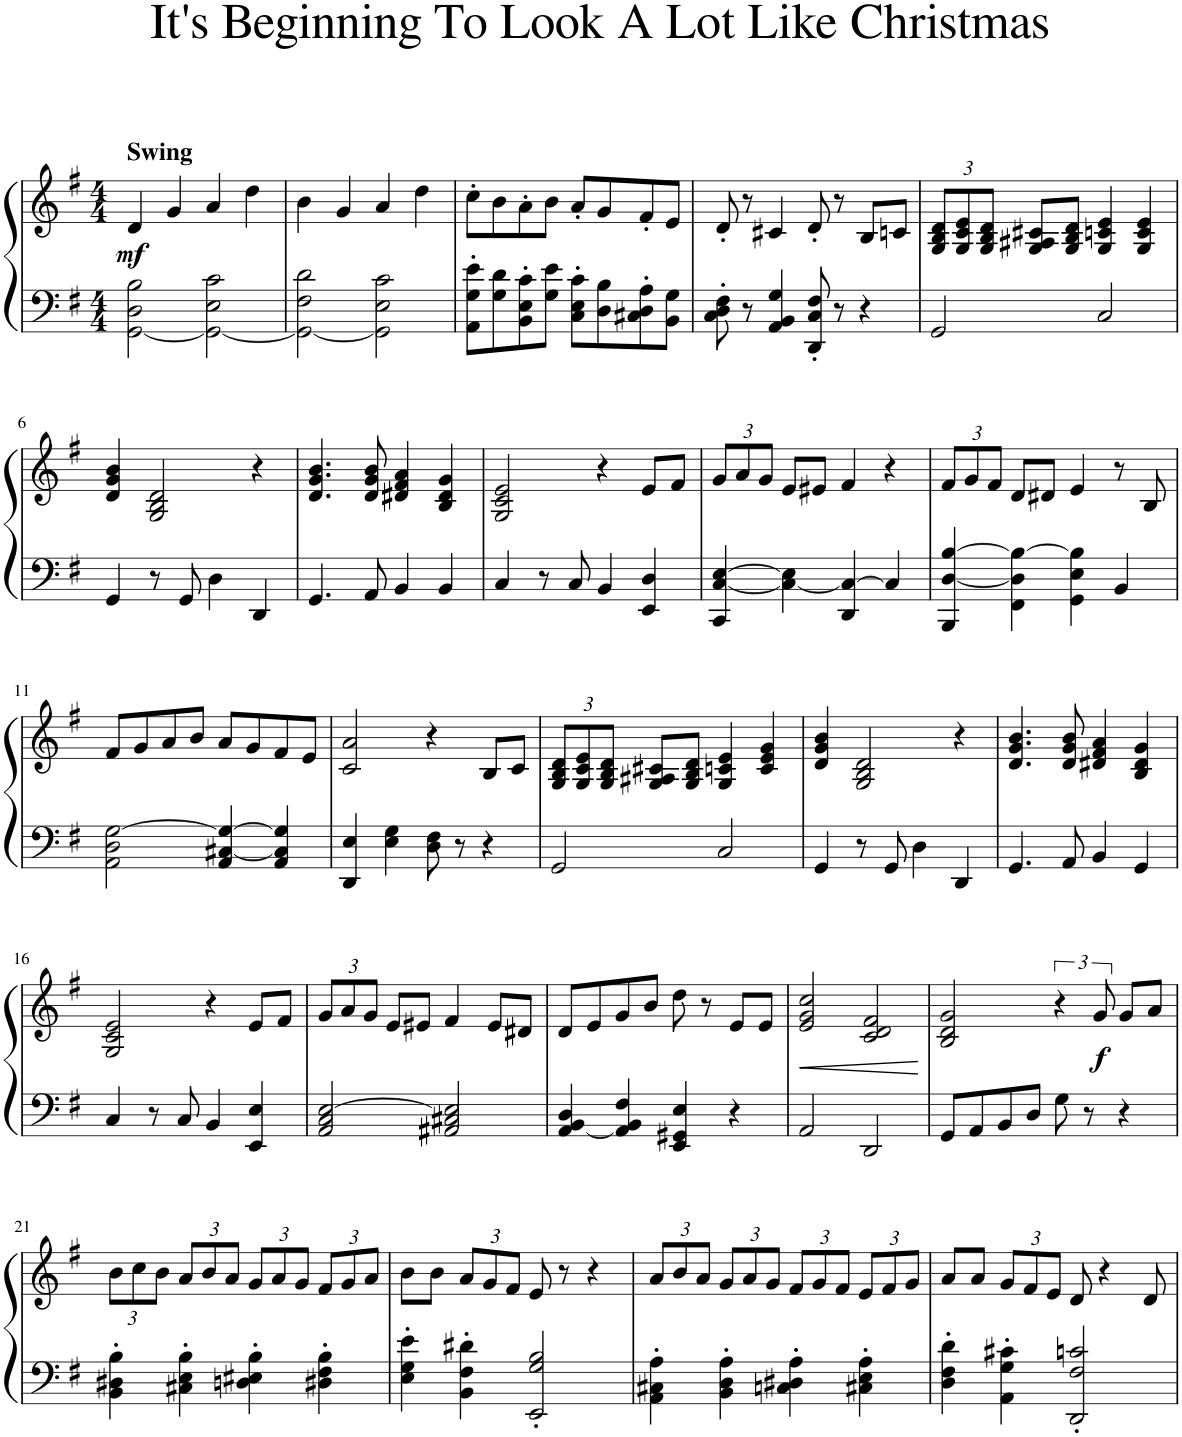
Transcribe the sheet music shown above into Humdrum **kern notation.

**kern	**kern	**dynam
*part1	*part1	*part1
*staff2	*staff1	*staff1/2
*I"Piano	*	*
*I'Pno.	*	*
*clefF4	*clefG2	*
*k[f#]	*k[f#]	*
*M4/4	*M4/4	*
=1	=1	=1
!	!LO:TX:a:B:t=Swing	!
!	!	!LO:DY:b
[2GG\ 2D\ 2B\	4d/	mf
.	4g/	.
2GG\_ 2E\ 2c\	4a/	.
.	4dd\	.
=2	=2	=2
2GG\_ 2F#\ 2d\	4b\	.
.	4g/	.
2GG\] 2E\ 2c\	4a/	.
.	4dd\	.
=3	=3	=3
8AA\' 8G\' 8e\'L	8cc'\L	.
8G\ 8d\	8b\	.
8BB\' 8E\' 8c\'	8a'\	.
8G\ 8e\J	8b\J	.
8C\' 8E\' 8c\'L	8a'/L	.
8D\ 8B\	8g/	.
8C#X\' 8D\' 8A\'	8f#'/	.
8BB\ 8G\J	8e/J	.
=4	=4	=4
8C\' 8D\' 8F#\'	8d'/	.
8r	8r	.
4AA/ 4BB/ 4G/	4c#X/	.
8DD/' 8C/' 8F#/'	8d'/	.
8r	8r	.
4r	8B/L	.
.	8cn/J	.
=5	=5	=5
*	*Xbrackettup	*
2GG/	12G/ 12B/ 12d/L	.
.	12G/ 12c/ 12e/	.
.	12G/ 12B/ 12d/J	.
.	8G/ 8A#X/ 8c#X/L	.
.	8G/ 8B/ 8d/J	.
2C/	4G/ 4cn/ 4e/	.
.	4G/ 4c/ 4e/	.
!!LO:LB:g=z
=6	=6	=6
4GG/	4d/ 4g/ 4b/	.
8r	2G/ 2B/ 2d/	.
8GG/	.	.
4D\	.	.
4DD/	4r	.
=7	=7	=7
4.GG/	4.d/ 4.g/ 4.b/	.
8AA/	8d/ 8g/ 8b/	.
4BB/	4d#X/ 4f#/ 4a/	.
4BB/	4B/ 4d#/ 4g/	.
=8	=8	=8
4C/	2G/ 2c/ 2e/	.
8r	.	.
8C/	.	.
4BB/	4r	.
4EE/ 4D/	8e/L	.
.	8f#/J	.
=9	=9	=9
4CC/ [4C/ [4E/	12g/L	.
.	12a/	.
.	12g/J	.
4C\_ 4E\]	8e/L	.
.	8e#X/J	.
4DD/ 4C/_	4f#/	.
4C/]	4r	.
=10	=10	=10
4BBB/ [4D/ [4B/	12f#/L	.
.	12g/	.
.	12f#/J	.
4FF#\ 4D\] 4B\_	8d/L	.
.	8d#X/J	.
4GG\ 4E\ 4B\]	4e/	.
4BB/	8r	.
.	8B/	.
!!LO:LB:g=z
=11	=11	=11
2AA\ 2D\ [2G\	8f#/L	.
.	8g/	.
.	8a/	.
.	8b/J	.
4AA/ [4C#X/ 4G/_	8a/L	.
.	8g/	.
4AA/ 4C#/] 4G/]	8f#/	.
.	8e/J	.
=12	=12	=12
4DD/ 4E/	2c/ 2a/	.
4E\ 4G\	.	.
8D\ 8F#\	4r	.
8r	.	.
4r	8B/L	.
.	8c/J	.
=13	=13	=13
2GG/	12G/ 12B/ 12d/L	.
.	12G/ 12c/ 12e/	.
.	12G/ 12B/ 12d/J	.
.	8G/ 8A#X/ 8c#X/L	.
.	8G/ 8B/ 8d/J	.
2C/	4G/ 4cn/ 4e/	.
.	4c/ 4e/ 4g/	.
=14	=14	=14
4GG/	4d/ 4g/ 4b/	.
8r	2G/ 2B/ 2d/	.
8GG/	.	.
4D\	.	.
4DD/	4r	.
=15	=15	=15
4.GG/	4.d/ 4.g/ 4.b/	.
8AA/	8d/ 8g/ 8b/	.
4BB/	4d#X/ 4f#/ 4a/	.
4GG/	4B/ 4d#/ 4g/	.
!!LO:LB:g=z
=16	=16	=16
4C/	2G/ 2c/ 2e/	.
8r	.	.
8C/	.	.
4BB/	4r	.
4EE/ 4E/	8e/L	.
.	8f#/J	.
=17	=17	=17
2AA/ 2C/ [2E/	12g/L	.
.	12a/	.
.	12g/J	.
.	8e/L	.
.	8e#X/J	.
2AA#X/ 2C#X/ 2E/]	4f#/	.
.	8e#/L	.
.	8d#X/J	.
=18	=18	=18
[4AA/ 4BB/ 4D/	8d/L	.
.	8e/	.
4AA/] 4BB/ 4F#/	8g/	.
.	8b/J	.
4EE/ 4GG#X/ 4E/	8dd\	.
.	8r	.
4r	8e/L	.
.	8e/J	.
=19	=19	=19
!	!	!LO:HP:b
2AA/	2e/ 2g/ 2cc/	<
2DD/	2c/ 2d/ 2f#/	.
.	.	[
=20	=20	=20
8GG/L	2B/ 2d/ 2g/	.
8AA/	.	.
8BB/	.	.
8D/J	.	.
*	*brackettup	*
8G\	6r	.
8r	.	.
!	!	!LO:DY:b
.	12g/	f
4r	8g/L	.
.	8a/J	.
!!LO:LB:g=z
=21	=21	=21
*	*Xbrackettup	*
4BB\' 4D#X\' 4B\'	12b\L	.
.	12cc\	.
.	12b\J	.
4C#X\' 4E\' 4B\'	12a/L	.
.	12b/	.
.	12a/J	.
4Dn\' 4E#X\' 4B\'	12g/L	.
.	12a/	.
.	12g/J	.
4D#X\' 4F#\' 4B\'	12f#/L	.
.	12g/	.
.	12a/J	.
=22	=22	=22
4E\' 4G\' 4e\'	8b\L	.
.	8b\J	.
4BB\' 4F#\' 4d#X\'	12a/L	.
.	12g/	.
.	12f#/J	.
2EE/' 2G/' 2B/'	8e/	.
.	8r	.
.	4r	.
=23	=23	=23
4AA\' 4C#X\' 4A\'	12a/L	.
.	12b/	.
.	12a/J	.
4BB\' 4D\' 4A\'	12g/L	.
.	12a/	.
.	12g/J	.
4Cn\' 4D#X\' 4A\'	12f#/L	.
.	12g/	.
.	12f#/J	.
4C#X\' 4E\' 4A\'	12e/L	.
.	12f#/	.
.	12g/J	.
=24	=24	=24
4D\' 4F#\' 4d\'	8a/L	.
.	8a/J	.
4AA\' 4G\' 4c#X\'	12g/L	.
.	12f#/	.
.	12e/J	.
2DD/' 2F#/' 2cn/'	8d/	.
.	4r	.
.	8d/	.
=	=	=
*-	*-	*-
